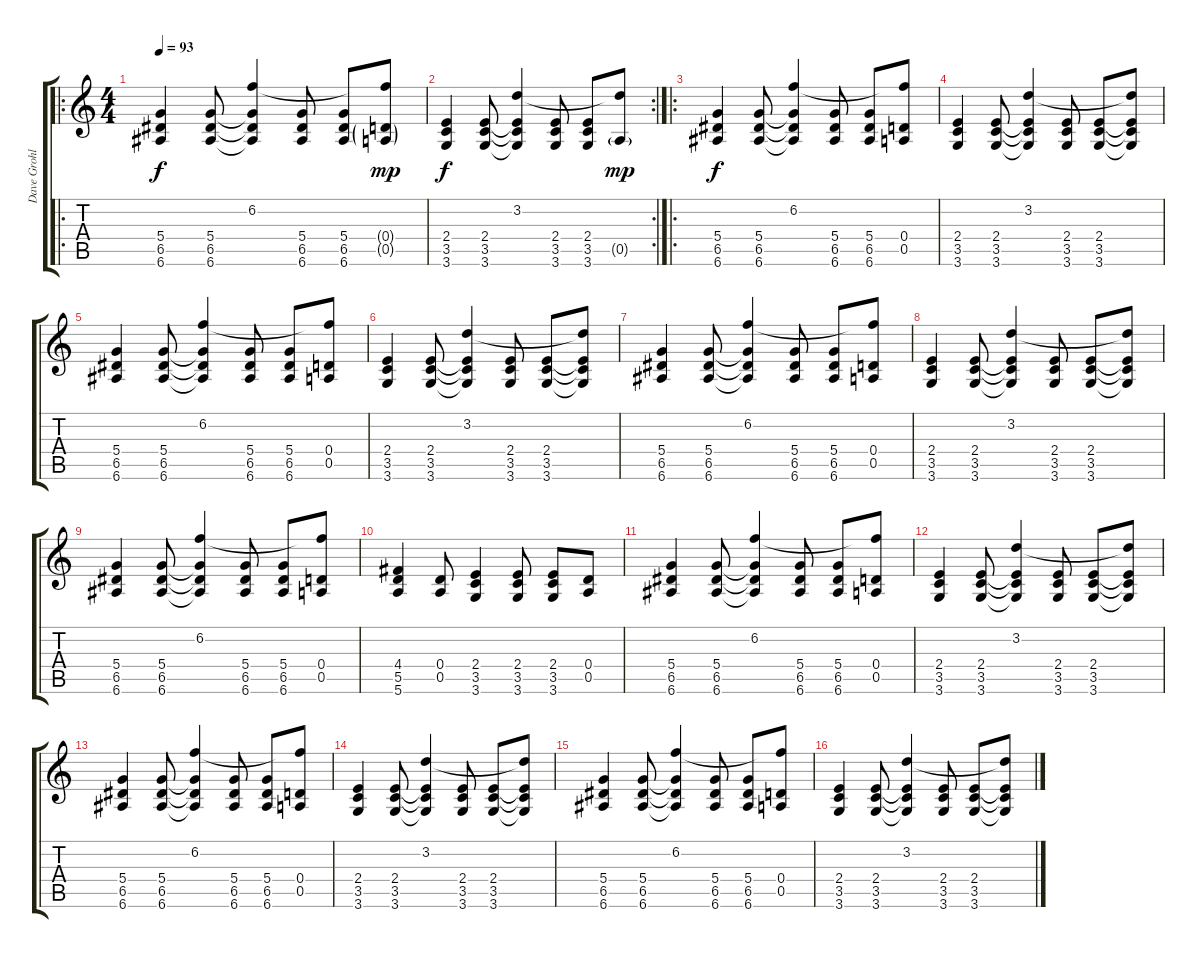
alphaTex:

\track ("Dave Grohl" "Dave Grohl") {instrument acousticguitarsteel}
\staff {score tabs}
\tuning (E4 B3 G3 D3 A2 E2) {hide}
\ro
\ts (4 4)
\tempo 93
\clef g2
\ks c
(5.4 6.5 6.6).4{dy f instrument acousticguitarsteel} (5.4 6.5 6.6).8 (6.2 5.4{t} 6.5{t} 6.6{t}).4 (5.4 6.5 6.6).8 (5.4 6.5 6.6).8 (6.2{t} 0.4{g} 0.5{g}).8{dy mp} |
\rc 2
(2.4 3.5 3.6).4{dy f} (2.4 3.5 3.6).8 (3.2 2.4{t} 3.5{t} 3.6{t}).4 (2.4 3.5 3.6).8 (2.4 3.5 3.6).8 (3.2{t} 0.5{g}).8{dy mp} |
\ro
(5.4 6.5 6.6).4{dy f} (5.4 6.5 6.6).8 (6.2 5.4{t} 6.5{t} 6.6{t}).4 (5.4 6.5 6.6).8 (5.4 6.5 6.6).8 (6.2{t} 0.4 0.5).8 |
(2.4 3.5 3.6).4 (2.4 3.5 3.6).8 (3.2 2.4{t} 3.5{t} 3.6{t}).4 (2.4 3.5 3.6).8 (2.4 3.5 3.6).8 (3.2{t} 2.4{t} 3.5{t} 3.6{t}).8 |
(5.4 6.5 6.6).4 (5.4 6.5 6.6).8 (6.2 5.4{t} 6.5{t} 6.6{t}).4 (5.4 6.5 6.6).8 (5.4 6.5 6.6).8 (6.2{t} 0.4 0.5).8 |
(2.4 3.5 3.6).4 (2.4 3.5 3.6).8 (3.2 2.4{t} 3.5{t} 3.6{t}).4 (2.4 3.5 3.6).8 (2.4 3.5 3.6).8 (3.2{t} 2.4{t} 3.5{t} 3.6{t}).8 |
(5.4 6.5 6.6).4 (5.4 6.5 6.6).8 (6.2 5.4{t} 6.5{t} 6.6{t}).4 (5.4 6.5 6.6).8 (5.4 6.5 6.6).8 (6.2{t} 0.4 0.5).8 |
(2.4 3.5 3.6).4 (2.4 3.5 3.6).8 (3.2 2.4{t} 3.5{t} 3.6{t}).4 (2.4 3.5 3.6).8 (2.4 3.5 3.6).8 (3.2{t} 2.4{t} 3.5{t} 3.6{t}).8 |
(5.4 6.5 6.6).4 (5.4 6.5 6.6).8 (6.2 5.4{t} 6.5{t} 6.6{t}).4 (5.4 6.5 6.6).8 (5.4 6.5 6.6).8 (6.2{t} 0.4 0.5).8 |
(4.4 5.5 5.6).4 (0.4 0.5).8 (2.4 3.5 3.6).4 (2.4 3.5 3.6).8 (2.4 3.5 3.6).8 (0.4 0.5).8 |
(5.4 6.5 6.6).4 (5.4 6.5 6.6).8 (6.2 5.4{t} 6.5{t} 6.6{t}).4 (5.4 6.5 6.6).8 (5.4 6.5 6.6).8 (6.2{t} 0.4 0.5).8 |
(2.4 3.5 3.6).4 (2.4 3.5 3.6).8 (3.2 2.4{t} 3.5{t} 3.6{t}).4 (2.4 3.5 3.6).8 (2.4 3.5 3.6).8 (3.2{t} 2.4{t} 3.5{t} 3.6{t}).8 |
(5.4 6.5 6.6).4 (5.4 6.5 6.6).8 (6.2 5.4{t} 6.5{t} 6.6{t}).4 (5.4 6.5 6.6).8 (5.4 6.5 6.6).8 (6.2{t} 0.4 0.5).8 |
(2.4 3.5 3.6).4 (2.4 3.5 3.6).8 (3.2 2.4{t} 3.5{t} 3.6{t}).4 (2.4 3.5 3.6).8 (2.4 3.5 3.6).8 (3.2{t} 2.4{t} 3.5{t} 3.6{t}).8 |
(5.4 6.5 6.6).4 (5.4 6.5 6.6).8 (6.2 5.4{t} 6.5{t} 6.6{t}).4 (5.4 6.5 6.6).8 (5.4 6.5 6.6).8 (6.2{t} 0.4 0.5).8 |
(2.4 3.5 3.6).4 (2.4 3.5 3.6).8 (3.2 2.4{t} 3.5{t} 3.6{t}).4 (2.4 3.5 3.6).8 (2.4 3.5 3.6).8 (3.2{t} 2.4{t} 3.5{t} 3.6{t}).8
